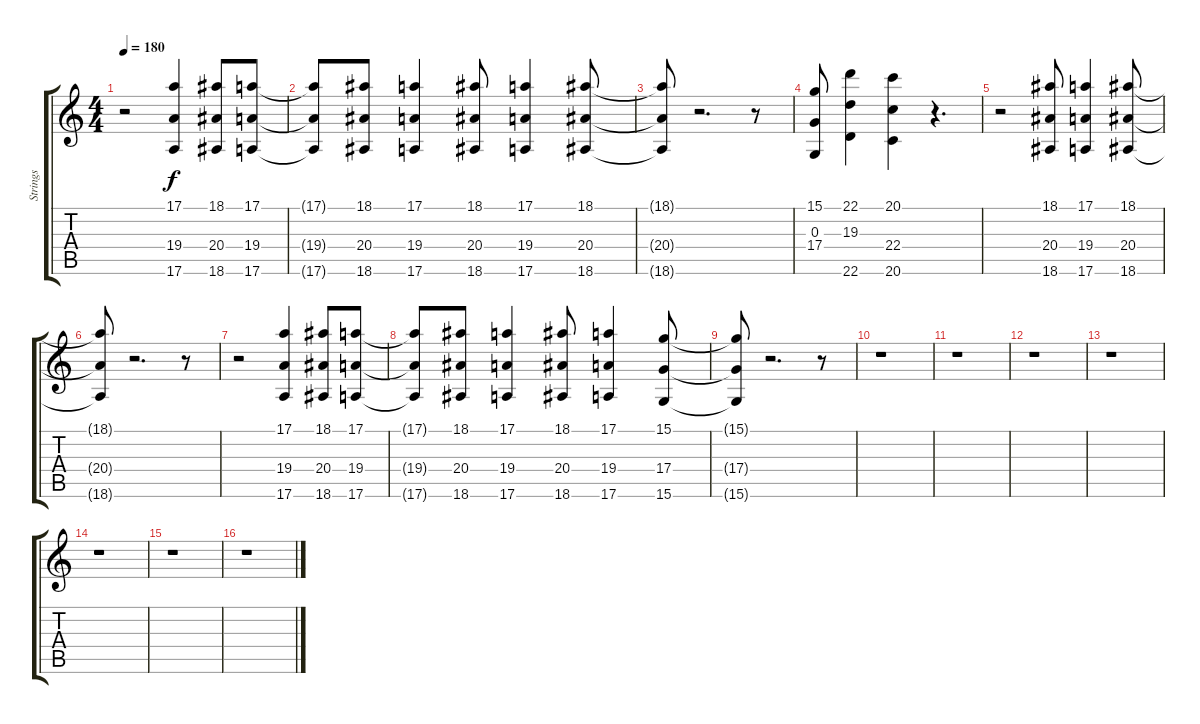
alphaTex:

\track ("Strings" "Strings") {instrument stringensemble1}
\staff {score tabs}
\tuning (E4 B3 G3 D3 A2 E2) {hide}
\ts (4 4)
\tempo 180
\clef g2
\ks c
r.2{dy f} (17.1 19.4 17.6).4 (18.1 20.4 18.6).8 (17.1 19.4 17.6).8 |
(17.1{t} 19.4{t} 17.6{t}).8 (18.1 20.4 18.6).8 (17.1 19.4 17.6).4 (18.1 20.4 18.6).8 (17.1 19.4 17.6).4 (18.1 20.4 18.6).8 |
(18.1{t} 20.4{t} 18.6{t}).8 r.2{d} r.8 |
(15.1 0.3 17.4).8 (22.1 19.3 22.6).4 (20.1 22.4 20.6).4 r.4{d} |
r.2 (18.1 20.4 18.6).8 (17.1 19.4 17.6).4 (18.1 20.4 18.6).8 |
(18.1{t} 20.4{t} 18.6{t}).8 r.2{d} r.8 |
r.2 (17.1 19.4 17.6).4 (18.1 20.4 18.6).8 (17.1 19.4 17.6).8 |
(17.1{t} 19.4{t} 17.6{t}).8 (18.1 20.4 18.6).8 (17.1 19.4 17.6).4 (18.1 20.4 18.6).8 (17.1 19.4 17.6).4 (15.1 17.4 15.6).8 |
(15.1{t} 17.4{t} 15.6{t}).8 r.2{d} r.8 |
r.1 |
r.1 |
r.1 |
r.1 |
r.1 |
r.1 |
r.1
